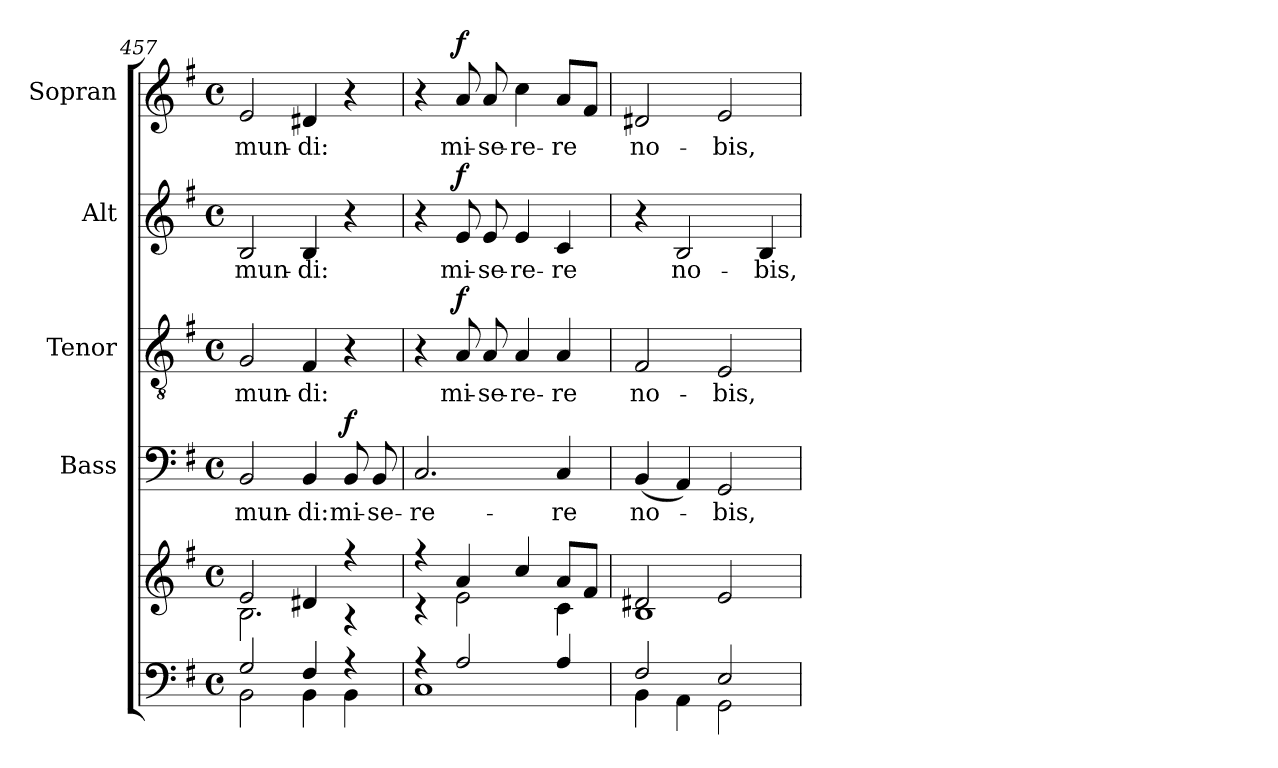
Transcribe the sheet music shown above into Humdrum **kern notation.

**kern	**kern	**kern	**text	**dynam	**kern	**text	**dynam	**kern	**text	**dynam	**kern	**text	**dynam
*part5	*part5	*part4	*part4	*part4	*part3	*part3	*part3	*part2	*part2	*part2	*part1	*part1	*part1
*staff6	*staff5	*staff4	*staff4	*staff4	*staff3	*staff3	*staff3	*staff2	*staff2	*staff2	*staff1	*staff1	*staff1
*	*	*I"Bass	*	*	*I"Tenor	*	*	*I"Alt	*	*	*I"Sopran	*	*
*	*	*I'B.	*	*	*I'T.	*	*	*I'A.	*	*	*I'S.	*	*
*clefF4	*clefG2	*clefF4	*	*	*clefGv2	*	*	*clefG2	*	*	*clefG2	*	*
*k[f#]	*k[f#]	*k[f#]	*	*	*k[f#]	*	*	*k[f#]	*	*	*k[f#]	*	*
*G:	*G:	*G:	*	*	*G:	*	*	*G:	*	*	*G:	*	*
*M4/4	*M4/4	*M4/4	*	*	*M4/4	*	*	*M4/4	*	*	*M4/4	*	*
*met(c)	*met(c)	*met(c)	*	*	*met(c)	*	*	*met(c)	*	*	*met(c)	*	*
=457	=457	=457	=457	=457	=457	=457	=457	=457	=457	=457	=457	=457	=457
*^	*^	*	*	*	*	*	*	*	*	*	*	*	*
!	!	!	!	!	!LO:LY:b	!	!	!LO:LY:b	!	!	!LO:LY:b	!	!	!LO:LY:b	!
2G/	2BB\	2e/	2.B\	2BB/	mun-	.	2G/	mun-	.	2B/	mun-	.	2e/	mun-	.
!	!	!	!	!	!LO:LY:b	!	!	!LO:LY:b	!	!	!LO:LY:b	!	!	!LO:LY:b	!
4F#/	4BB\	4d#X/	.	4BB/	-di:	.	4F#/	-di:	.	4B/	-di:	.	4d#X/	-di:	.
!	!	!	!	!	!LO:LY:b	!LO:DY:a	!	!	!	!	!	!	!	!	!
4rA	4BB\	4r	4r	8BB/	mi-	f	4r	.	.	4r	.	.	4r	.	.
!	!	!	!	!	!LO:LY:b	!	!	!	!	!	!	!	!	!	!
.	.	.	.	8BB/	-se-	.	.	.	.	.	.	.	.	.	.
=458	=458	=458	=458	=458	=458	=458	=458	=458	=458	=458	=458	=458	=458	=458	=458
!	!	!	!	!	!LO:LY:b	!	!	!	!	!	!	!	!	!	!
4rA	1C	4r	4r	2.C/	-re-	.	4r	.	.	4r	.	.	4r	.	.
!	!	!	!	!	!	!	!	!LO:LY:b	!LO:DY:a	!	!LO:LY:b	!LO:DY:a	!	!LO:LY:b	!LO:DY:a
2A/	.	4a/	2e\	.	.	.	8A/	mi-	f	8e/	mi-	f	8a/	mi-	f
!	!	!	!	!	!	!	!	!LO:LY:b	!	!	!LO:LY:b	!	!	!LO:LY:b	!
.	.	.	.	.	.	.	8A/	-se-	.	8e/	-se-	.	8a/	-se-	.
!	!	!	!	!	!	!	!	!LO:LY:b	!	!	!LO:LY:b	!	!	!LO:LY:b	!
.	.	4cc/	.	.	.	.	4A/	-re-	.	4e/	-re-	.	4cc\	-re-	.
!	!	!	!	!	!LO:LY:b	!	!	!LO:LY:b	!	!	!LO:LY:b	!	!	!LO:LY:b	!
4A/	.	8a/L	4c\	4C/	-re	.	4A/	-re	.	4c/	-re	.	8a/L	-re	.
.	.	8f#/J	.	.	.	.	.	.	.	.	.	.	8f#/J	.	.
!!LO:LB:g=z
=459	=459	=459	=459	=459	=459	=459	=459	=459	=459	=459	=459	=459	=459	=459	=459
!	!	!	!	!	!LO:LY:b	!	!	!LO:LY:b	!	!	!	!	!	!LO:LY:b	!
2F#/	4BB\	2d#X/	1B	(<4BB/	no-	.	2F#/	no-	.	4r	.	.	2d#X/	no-	.
!	!	!	!	!	!	!	!	!	!	!	!LO:LY:b	!	!	!	!
.	4AA\	.	.	4AA/)	.	.	.	.	.	2B/	no-	.	.	.	.
!	!	!	!	!	!LO:LY:b	!	!	!LO:LY:b	!	!	!	!	!	!LO:LY:b	!
2E/	2GG\	2e/	.	2GG/	-bis,	.	2E/	-bis,	.	.	.	.	2e/	-bis,	.
!	!	!	!	!	!	!	!	!	!	!	!LO:LY:b	!	!	!	!
.	.	.	.	.	.	.	.	.	.	4B/	-bis,	.	.	.	.
*v	*v	*	*	*	*	*	*	*	*	*	*	*	*	*	*
*	*v	*v	*	*	*	*	*	*	*	*	*	*	*	*
=	=	=	=	=	=	=	=	=	=	=	=	=	=
*-	*-	*-	*-	*-	*-	*-	*-	*-	*-	*-	*-	*-	*-
